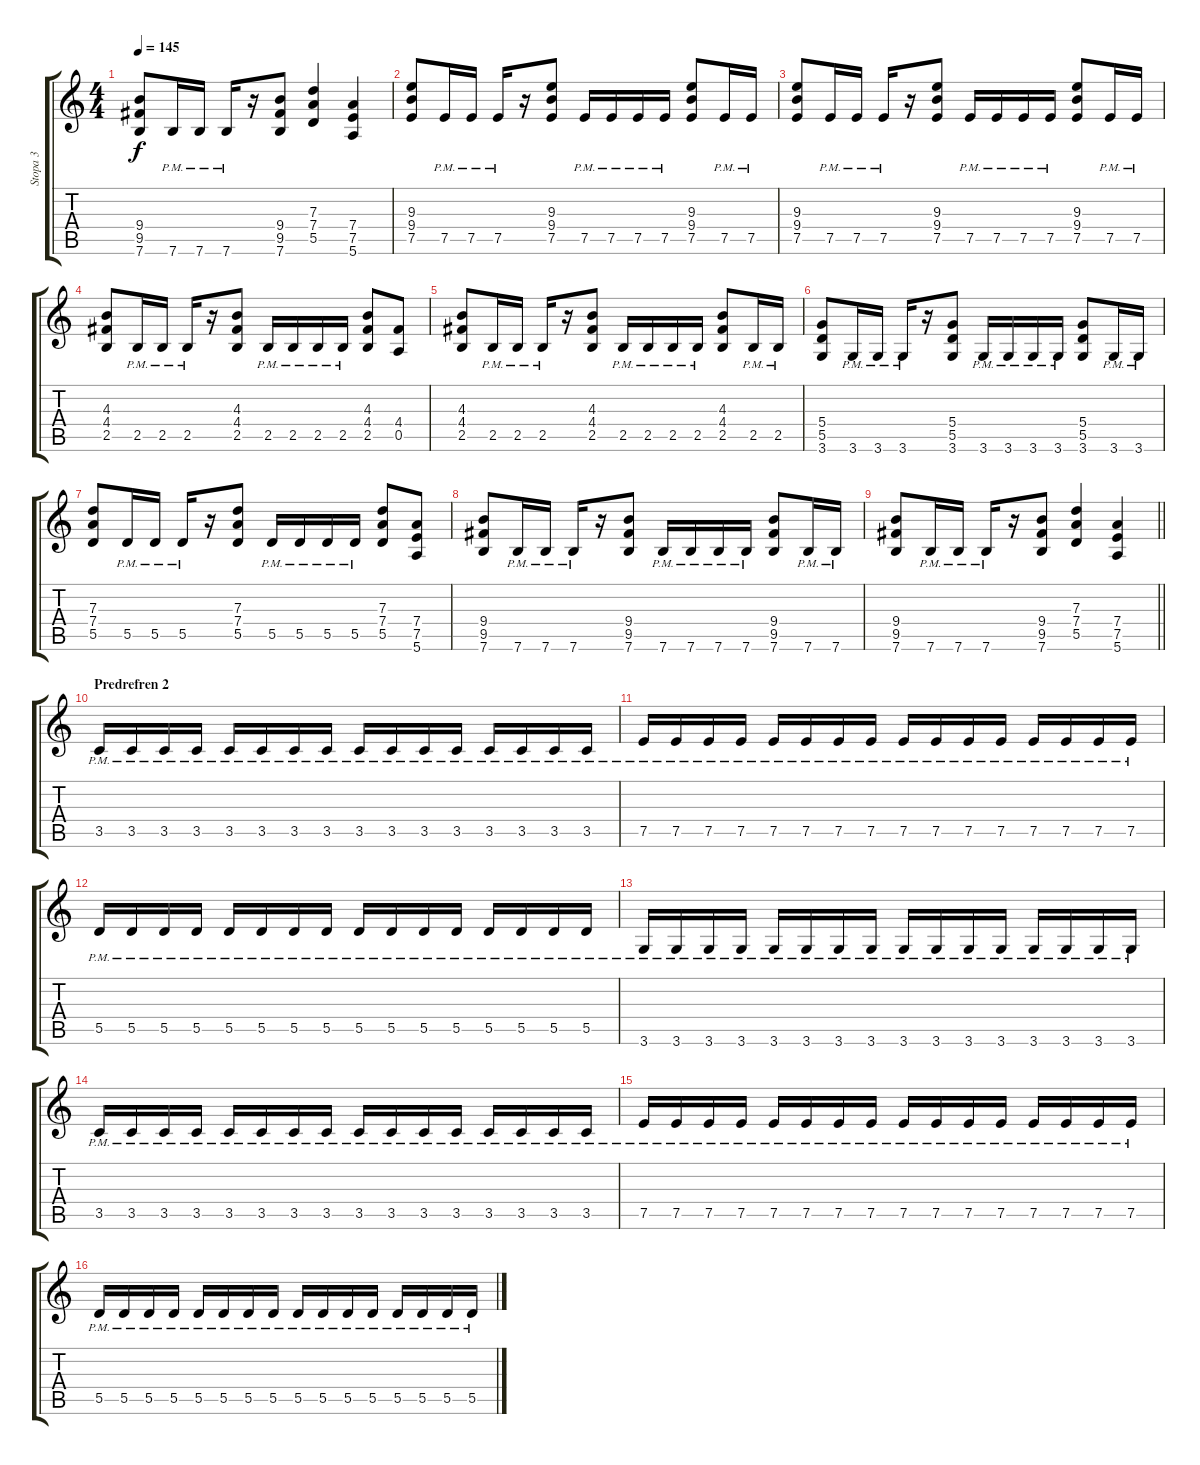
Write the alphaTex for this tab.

\track ("Stopa 3" "Stopa 3") {instrument distortionguitar}
\staff {score tabs}
\tuning (E4 B3 G3 D3 A2 E2) {hide}
\ts (4 4)
\tempo 145
\clef g2
\ks c
(9.4 9.5 7.6).8{dy f} 7.6{pm}.16 7.6{pm}.16 7.6{pm}.16 r.16 (9.4 9.5 7.6).8 (7.3 7.4 5.5).4 (7.4 7.5 5.6).4 |
(9.3 9.4 7.5).8 7.5{pm}.16 7.5{pm}.16 7.5{pm}.16 r.16 (9.3 9.4 7.5).8 7.5{pm}.16 7.5{pm}.16 7.5{pm}.16 7.5{pm}.16 (9.3 9.4 7.5).8 7.5{pm}.16 7.5{pm}.16 |
(9.3 9.4 7.5).8 7.5{pm}.16 7.5{pm}.16 7.5{pm}.16 r.16 (9.3 9.4 7.5).8 7.5{pm}.16 7.5{pm}.16 7.5{pm}.16 7.5{pm}.16 (9.3 9.4 7.5).8 7.5{pm}.16 7.5{pm}.16 |
(4.3 4.4 2.5).8 2.5{pm}.16 2.5{pm}.16 2.5{pm}.16 r.16 (4.3 4.4 2.5).8 2.5{pm}.16 2.5{pm}.16 2.5{pm}.16 2.5{pm}.16 (4.3 4.4 2.5).8 (4.4 0.5).8 |
(4.3 4.4 2.5).8 2.5{pm}.16 2.5{pm}.16 2.5{pm}.16 r.16 (4.3 4.4 2.5).8 2.5{pm}.16 2.5{pm}.16 2.5{pm}.16 2.5{pm}.16 (4.3 4.4 2.5).8 2.5{pm}.16 2.5{pm}.16 |
(5.4 5.5 3.6).8 3.6{pm}.16 3.6{pm}.16 3.6{pm}.16 r.16 (5.4 5.5 3.6).8 3.6{pm}.16 3.6{pm}.16 3.6{pm}.16 3.6{pm}.16 (5.4 5.5 3.6).8 3.6{pm}.16 3.6{pm}.16 |
(7.3 7.4 5.5).8 5.5{pm}.16 5.5{pm}.16 5.5{pm}.16 r.16 (7.3 7.4 5.5).8 5.5{pm}.16 5.5{pm}.16 5.5{pm}.16 5.5{pm}.16 (7.3 7.4 5.5).8 (7.4 7.5 5.6).8 |
(9.4 9.5 7.6).8 7.6{pm}.16 7.6{pm}.16 7.6{pm}.16 r.16 (9.4 9.5 7.6).8 7.6{pm}.16 7.6{pm}.16 7.6{pm}.16 7.6{pm}.16 (9.4 9.5 7.6).8 7.6{pm}.16 7.6{pm}.16 |
\barLineRight lightlight
(9.4 9.5 7.6).8 7.6{pm}.16 7.6{pm}.16 7.6{pm}.16 r.16 (9.4 9.5 7.6).8 (7.3 7.4 5.5).4 (7.4 7.5 5.6).4 |
\section ("" "Predrefren 2")
3.5{pm}.16 3.5{pm}.16 3.5{pm}.16 3.5{pm}.16 3.5{pm}.16 3.5{pm}.16 3.5{pm}.16 3.5{pm}.16 3.5{pm}.16 3.5{pm}.16 3.5{pm}.16 3.5{pm}.16 3.5{pm}.16 3.5{pm}.16 3.5{pm}.16 3.5{pm}.16 |
7.5{pm}.16 7.5{pm}.16 7.5{pm}.16 7.5{pm}.16 7.5{pm}.16 7.5{pm}.16 7.5{pm}.16 7.5{pm}.16 7.5{pm}.16 7.5{pm}.16 7.5{pm}.16 7.5{pm}.16 7.5{pm}.16 7.5{pm}.16 7.5{pm}.16 7.5{pm}.16 |
5.5{pm}.16 5.5{pm}.16 5.5{pm}.16 5.5{pm}.16 5.5{pm}.16 5.5{pm}.16 5.5{pm}.16 5.5{pm}.16 5.5{pm}.16 5.5{pm}.16 5.5{pm}.16 5.5{pm}.16 5.5{pm}.16 5.5{pm}.16 5.5{pm}.16 5.5{pm}.16 |
3.6{pm}.16 3.6{pm}.16 3.6{pm}.16 3.6{pm}.16 3.6{pm}.16 3.6{pm}.16 3.6{pm}.16 3.6{pm}.16 3.6{pm}.16 3.6{pm}.16 3.6{pm}.16 3.6{pm}.16 3.6{pm}.16 3.6{pm}.16 3.6{pm}.16 3.6{pm}.16 |
3.5{pm}.16 3.5{pm}.16 3.5{pm}.16 3.5{pm}.16 3.5{pm}.16 3.5{pm}.16 3.5{pm}.16 3.5{pm}.16 3.5{pm}.16 3.5{pm}.16 3.5{pm}.16 3.5{pm}.16 3.5{pm}.16 3.5{pm}.16 3.5{pm}.16 3.5{pm}.16 |
7.5{pm}.16 7.5{pm}.16 7.5{pm}.16 7.5{pm}.16 7.5{pm}.16 7.5{pm}.16 7.5{pm}.16 7.5{pm}.16 7.5{pm}.16 7.5{pm}.16 7.5{pm}.16 7.5{pm}.16 7.5{pm}.16 7.5{pm}.16 7.5{pm}.16 7.5{pm}.16 |
5.5{pm}.16 5.5{pm}.16 5.5{pm}.16 5.5{pm}.16 5.5{pm}.16 5.5{pm}.16 5.5{pm}.16 5.5{pm}.16 5.5{pm}.16 5.5{pm}.16 5.5{pm}.16 5.5{pm}.16 5.5{pm}.16 5.5{pm}.16 5.5{pm}.16 5.5{pm}.16
